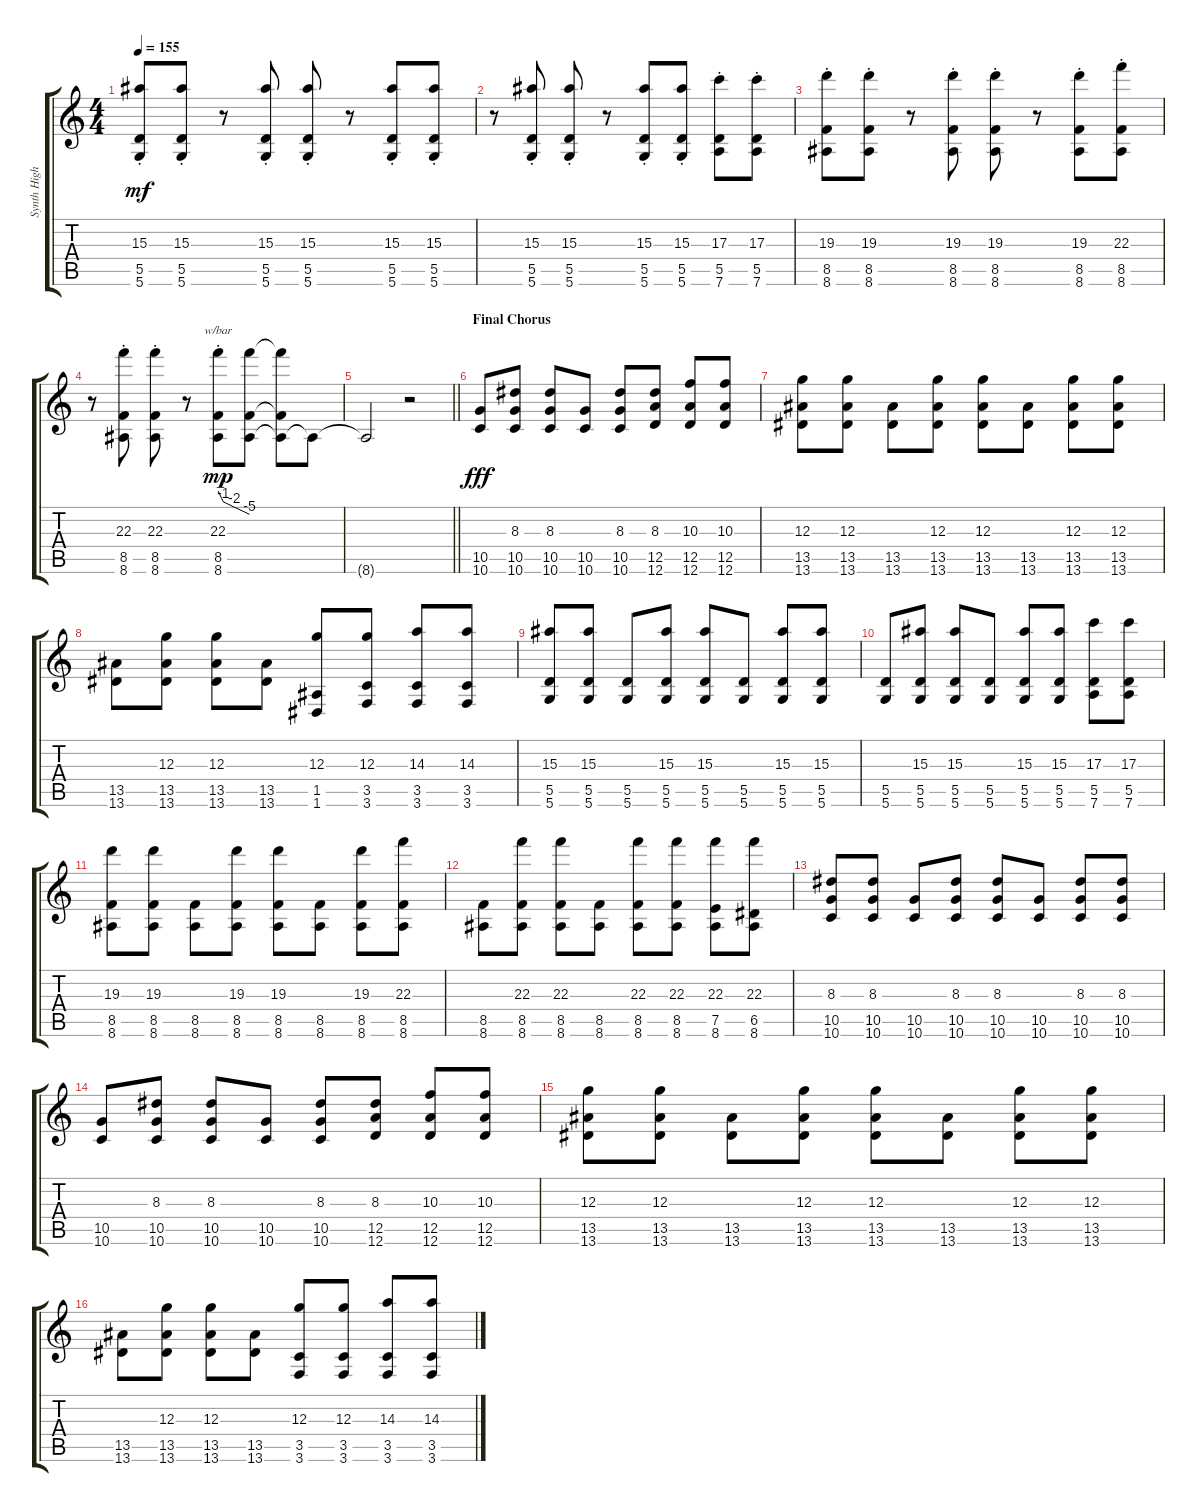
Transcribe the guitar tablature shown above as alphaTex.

\track ("Synth High" "Synth High") {instrument lead2sawtooth}
\staff {score tabs}
\tuning (E5 B4 G4 D4 A3 D3) {hide}
\ts (4 4)
\tempo 155
\clef g2
\ks c
(15.3{st} 5.5{st} 5.6{st}).8{dy mf} (15.3{st} 5.5{st} 5.6{st}).8 r.8 (15.3{st} 5.5{st} 5.6{st}).8 (15.3{st} 5.5{st} 5.6{st}).8 r.8 (15.3{st} 5.5{st} 5.6{st}).8 (15.3{st} 5.5{st} 5.6{st}).8 |
r.8 (15.3{st} 5.5{st} 5.6{st}).8 (15.3{st} 5.5{st} 5.6{st}).8 r.8 (15.3{st} 5.5{st} 5.6{st}).8 (15.3{st} 5.5{st} 5.6{st}).8 (17.3{st} 5.5{st} 7.6{st}).8 (17.3{st} 5.5{st} 7.6{st}).8 |
(19.3{st} 8.5{st} 8.6{st}).8 (19.3{st} 8.5{st} 8.6{st}).8 r.8 (19.3{st} 8.5{st} 8.6{st}).8 (19.3{st} 8.5{st} 8.6{st}).8 r.8 (19.3{st} 8.5{st} 8.6{st}).8 (22.3{st} 8.5{st} 8.6{st}).8 |
r.8 (22.3{st} 8.5{st} 8.6{st}).8 (22.3{st} 8.5{st} 8.6{st}).8 r.8 (22.3{st} 8.5{st} 8.6{st}).8{tbe (custom default 0 0 10 -4 31 -8 60 -20) dy mp} (22.3{t} 8.5{t} 8.6{t}).8 (22.3{t} 8.5{t} 8.6{t}).8 8.6{t}.8 |
\barLineRight lightlight
8.6{t}.2 r.2 |
\section ("" "Final Chorus")
(10.5 10.6).8{dy fff instrument lead2sawtooth} (8.3 10.5 10.6).8 (8.3 10.5 10.6).8 (10.5 10.6).8 (8.3 10.5 10.6).8 (8.3 12.5 12.6).8 (10.3 12.5 12.6).8 (10.3 12.5 12.6).8 |
(12.3 13.5 13.6).8 (12.3 13.5 13.6).8 (13.5 13.6).8 (12.3 13.5 13.6).8 (12.3 13.5 13.6).8 (13.5 13.6).8 (12.3 13.5 13.6).8 (12.3 13.5 13.6).8 |
(13.5 13.6).8 (12.3 13.5 13.6).8 (12.3 13.5 13.6).8 (13.5 13.6).8 (12.3 1.5 1.6).8 (12.3 3.5 3.6).8 (14.3 3.5 3.6).8 (14.3 3.5 3.6).8 |
(15.3 5.5 5.6).8 (15.3 5.5 5.6).8 (5.5 5.6).8 (15.3 5.5 5.6).8 (15.3 5.5 5.6).8 (5.5 5.6).8 (15.3 5.5 5.6).8 (15.3 5.5 5.6).8 |
(5.5 5.6).8 (15.3 5.5 5.6).8 (15.3 5.5 5.6).8 (5.5 5.6).8 (15.3 5.5 5.6).8 (15.3 5.5 5.6).8 (17.3 5.5 7.6).8 (17.3 5.5 7.6).8 |
(19.3 8.5 8.6).8 (19.3 8.5 8.6).8 (8.5 8.6).8 (19.3 8.5 8.6).8 (19.3 8.5 8.6).8 (8.5 8.6).8 (19.3 8.5 8.6).8 (22.3 8.5 8.6).8 |
(8.5 8.6).8 (22.3 8.5 8.6).8 (22.3 8.5 8.6).8 (8.5 8.6).8 (22.3 8.5 8.6).8 (22.3 8.5 8.6).8 (22.3 7.5 8.6).8 (22.3 6.5 8.6).8 |
(8.3 10.5 10.6).8 (8.3 10.5 10.6).8 (10.5 10.6).8 (8.3 10.5 10.6).8 (8.3 10.5 10.6).8 (10.5 10.6).8 (8.3 10.5 10.6).8 (8.3 10.5 10.6).8 |
(10.5 10.6).8 (8.3 10.5 10.6).8 (8.3 10.5 10.6).8 (10.5 10.6).8 (8.3 10.5 10.6).8 (8.3 12.5 12.6).8 (10.3 12.5 12.6).8 (10.3 12.5 12.6).8 |
(12.3 13.5 13.6).8 (12.3 13.5 13.6).8 (13.5 13.6).8 (12.3 13.5 13.6).8 (12.3 13.5 13.6).8 (13.5 13.6).8 (12.3 13.5 13.6).8 (12.3 13.5 13.6).8 |
(13.5 13.6).8 (12.3 13.5 13.6).8 (12.3 13.5 13.6).8 (13.5 13.6).8 (12.3 3.5 3.6).8 (12.3 3.5 3.6).8 (14.3 3.5 3.6).8 (14.3 3.5 3.6).8
